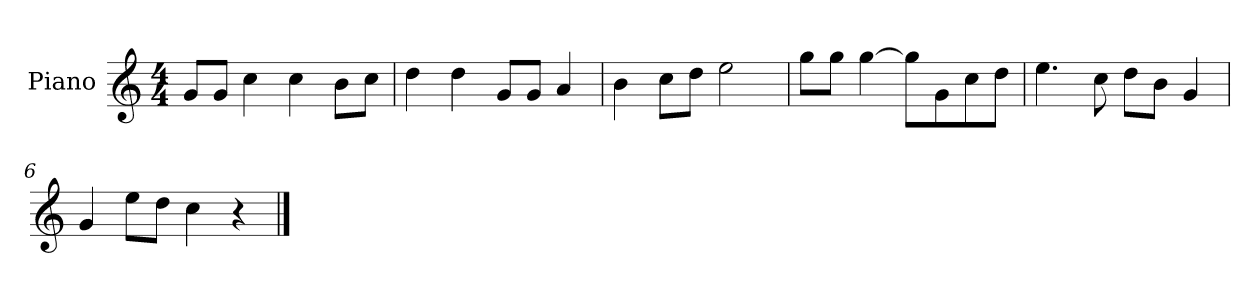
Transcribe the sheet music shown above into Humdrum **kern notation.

**kern
*part1
*staff1
*I"Piano
*I'P-no
*clefG2
*k[]
*M4/4
*MM90
=1
8g/L
8g/J
4cc\
4cc\
8b\L
8cc\J
=2
4dd\
4dd\
8g/L
8g/J
4a/
=3
4b\
8cc\L
8dd\J
2ee\
=4
8gg\L
8gg\J
[4gg\
8gg\L]
8g\
8cc\
8dd\J
=5
4.ee\
8cc\
8dd\L
8b\J
4g/
=6
4g/
8ee\L
8dd\J
4cc\
4r
==
*-
